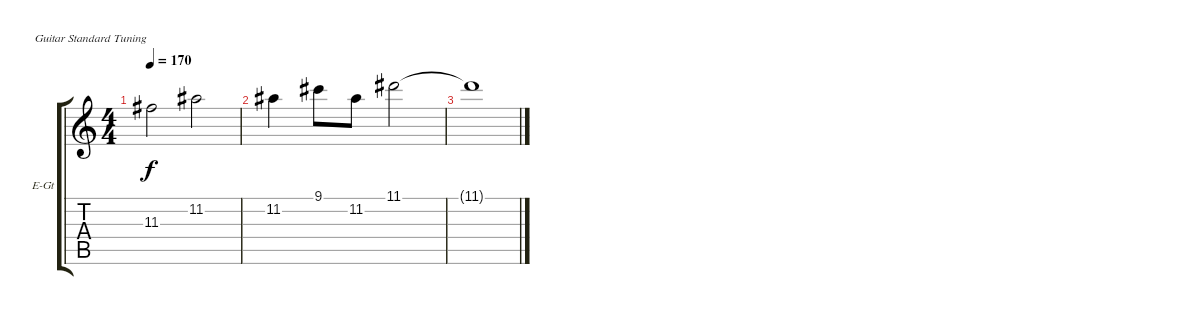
\defaultSystemsLayout 4
\bracketExtendMode groupsimilarinstruments
\firstSystemTrackNameOrientation horizontal
\otherSystemsTrackNameOrientation horizontal
\track ("Вторая гитара (Clean)" "E-Gt") {instrument electricguitarclean}
\staff {score tabs}
\tuning (E4 B3 G3 D3 A2 E2)
\ts (4 4)
\tempo 170
\clef g2
\ks c
11.3.2{dy f} 11.2.2 |
11.2.4 9.1.8 11.2.8 11.1.2 |
11.1{t}.1
